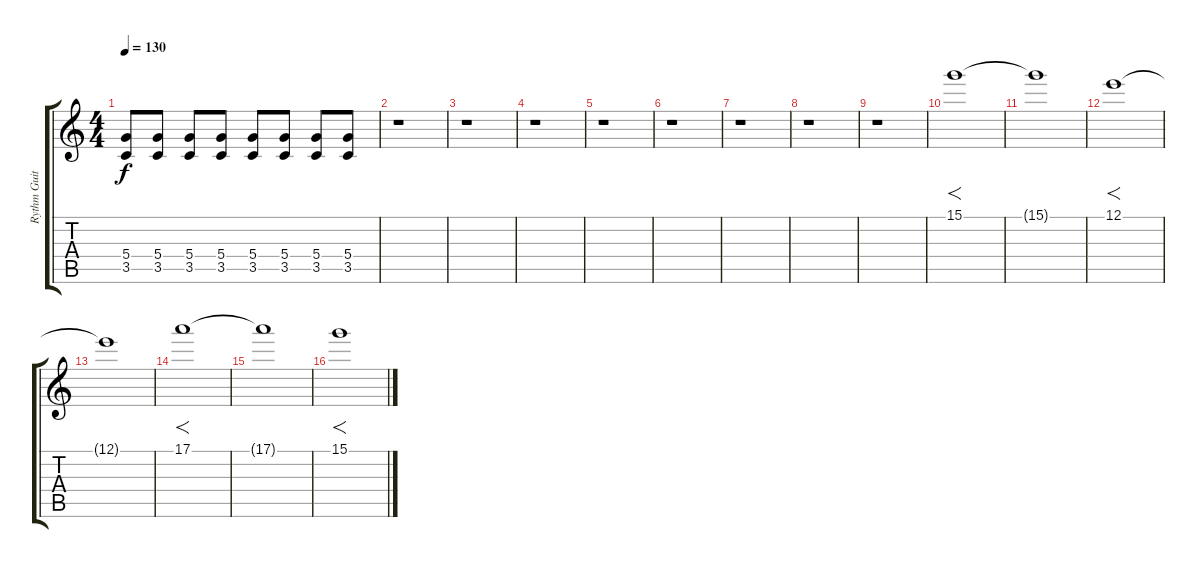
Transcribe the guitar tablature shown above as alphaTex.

\track ("Rythm Guitar 1" "Rythm Guit") {instrument overdrivenguitar}
\staff {score tabs}
\tuning (E4 B3 G3 D3 A2 E2) {hide}
\ts (4 4)
\tempo 130
\clef g2
\ks c
(5.4 3.5).8{dy f} (5.4 3.5).8 (5.4 3.5).8 (5.4 3.5).8 (5.4 3.5).8 (5.4 3.5).8 (5.4 3.5).8 (5.4 3.5).8 |
\section ("" "")
r.1 |
r.1 |
r.1 |
r.1 |
r.1 |
r.1 |
r.1 |
r.1 |
15.1.1{f} |
15.1{t}.1 |
12.1.1{f} |
12.1{t}.1 |
17.1.1{f} |
17.1{t}.1 |
15.1.1{f}
